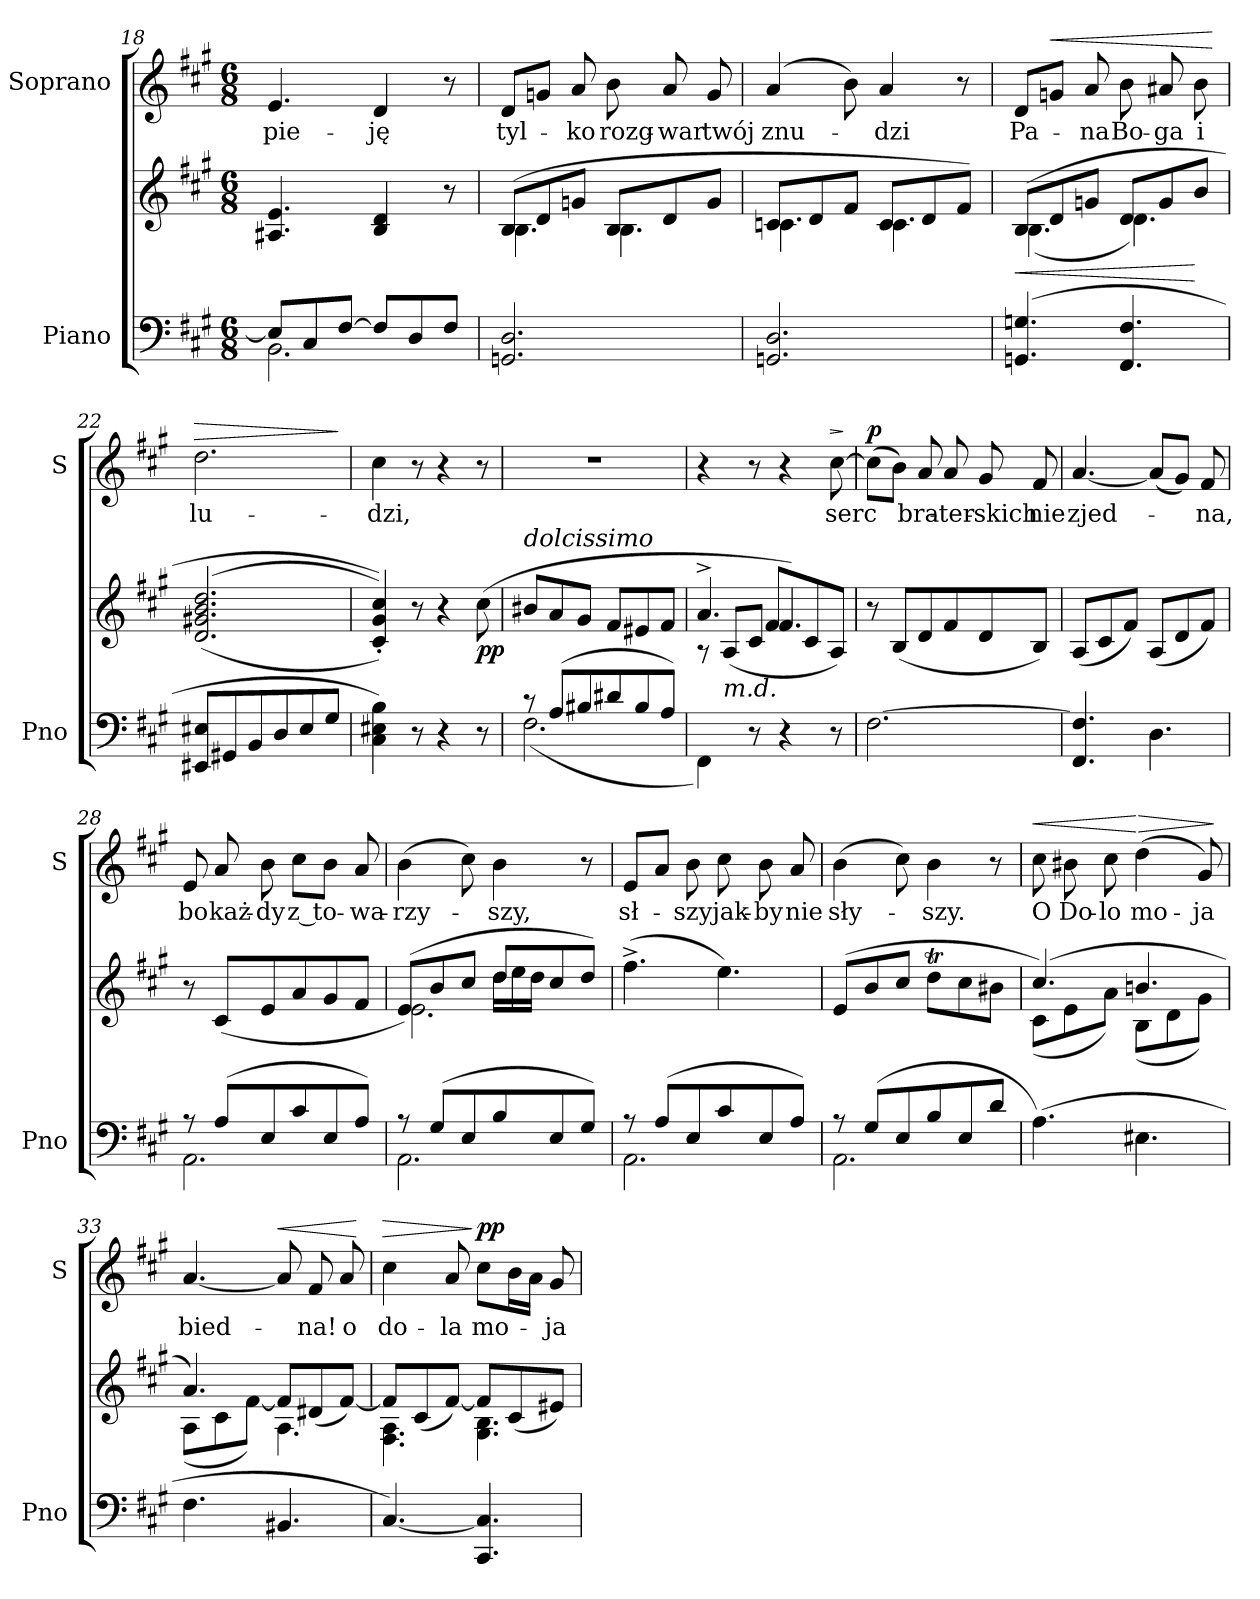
**kern	**kern	**dynam	**kern	**text	**dynam
*part2	*part2	*part2	*part1	*part1	*part1
*staff3	*staff2	*staff2/3	*staff1	*staff1	*staff1
*I"Piano	*	*	*I"Soprano	*	*
*I'Pno	*	*	*I'S	*	*
*clefF4	*clefG2	*	*clefG2	*	*
*k[f#c#g#]	*k[f#c#g#]	*	*k[f#c#g#]	*	*
*f#:	*f#:	*	*f#:	*	*
*M6/8	*M6/8	*	*M6/8	*	*
=18	=18	=18	=18	=18	=18
*^	*	*	*	*	*
8E/L]	2.BB\	4.A#X/ 4.e/	.	4.e/	pie-	.
8C#/	.	.	.	.	.	.
[8F#/J	.	.	.	.	.	.
8F#/L]	.	4B/ 4d/	.	4d/	-ję	.
8D/	.	.	.	.	.	.
8F#/J	.	8r	.	8r	.	.
*v	*v	*	*	*	*	*
=19	=19	=19	=19	=19	=19
*	*^	*	*	*	*
2.GGn/ 2.D/	(8B/L	4.B\	.	8d/L	tyl-	.
.	8d/	.	.	8gn/J	.	.
.	8gn/J	.	.	8a/	-ko	.
.	8B/L	4.B\	.	8b\	rozg-	.
.	8d/	.	.	8a/	-war	.
.	8g/J	.	.	8g/	twój	.
=20	=20	=20	=20	=20	=20	=20
2.GGn/ 2.D/	8cn/L	4.c\	.	(4a/	znu-	.
.	8d/	.	.	.	.	.
.	8f#/J	.	.	8b\)	.	.
.	8c/L	4.c\	.	4a/	-dzi	.
.	8d/	.	.	.	.	.
.	8f#/J)	.	.	8r	.	.
=21	=21	=21	=21	=21	=21	=21
(<4.GGn/ 4.Gn/	(8B/L	(4.B\	<	8d/L	Pa-	.
!	!	!	!	!	!	!LO:HP:a
.	8d/	.	.	8gn/J	.	<
.	8gn/J	.	.	8a/	-na	.
4.FF#/ 4.F#/	8d/L	4.d\)	.	8b\	Bo-	.
.	8g/	.	.	8a#X/	-ga	.
.	8b/J	.	[	8b\	i	.
*	*v	*v	*	*	*	*
.	.	.	.	.	[
=22	=22	=22	=22	=22	=22
!	!	!	!	!	!LO:HP:a
8EE#X/ 8E#X/L	(<(>2.d/ 2.g#X/ 2.b/ 2.dd/	.	2.dd\	lu-	>
8GG#X/	.	.	.	.	.
8BB/	.	.	.	.	.
8D/	.	.	.	.	.
8E#/	.	.	.	.	.
8G#/J	.	.	.	.	.
.	.	.	.	.	]
=23	=23	=23	=23	=23	=23
4C#\ 4E#X\ 4B\)	4c#'/ 4g#'/ 4cc#'/)))	.	4cc#\	-dzi,	.
8r	8r	.	8r	.	.
4r	4r	.	4r	.	.
!	!	!LO:DY:b	!	!	!
8r	(8cc#\	pp	8r	.	.
=24	=24	=24	=24	=24	=24
*^	*	*	*	*	*
!	!	!LO:TX:a:i:t=dolcissimo	!	!	!	!
8r	(2.F#\	8b#X/L	.	2.r	.	.
(<8A/L	.	8a/	.	.	.	.
8B#X/	.	8g#/J	.	.	.	.
8d#X/	.	8f#/L	.	.	.	.
8B#/	.	8e#X/	.	.	.	.
8A/J)	.	8f#/J	.	.	.	.
*v	*v	*	*	*	*	*
=25	=25	=25	=25	=25	=25
*	*^	*	*	*	*
4FF#\)	4.a^>/	8r	.	4r	.	.
!	!	!LO:TX:b:i:t=m.d.	!	!	!	!
.	.	(<8A/L	.	.	.	.
8r	.	8c#/J	.	8r	.	.
4r	4.f#/)	8f#/L	.	4r	.	.
.	.	8c#/	.	.	.	.
!	!	!	!	!	!	!LO:HP:a
8r	.	8A/J)	.	[8cc#\	serc	>
*	*v	*v	*	*	*	*
.	.	.	.	.	]
=26	=26	=26	=26	=26	=26
!	!	!	!	!	!LO:DY:a
[2.F#\	8r	.	(8cc#\L]	.	p
.	(8B/L	.	8b\J)	.	.
.	8d/	.	8a/	bra-	.
.	8f#/	.	8a/	-ter-	.
.	8d/	.	8g#/	-skich	.
.	8B/J)	.	8f#/	nie	.
=27	=27	=27	=27	=27	=27
4.FF#/ 4.F#]/	(8A/L	.	[4.a/	zjed-	.
.	8c#/	.	.	.	.
.	8f#/J)	.	.	.	.
4.D\	(8A/L	.	(8a/L]	.	.
.	8d/	.	8g#/J)	.	.
.	8f#/J)	.	8f#/	-na,	.
=28	=28	=28	=28	=28	=28
*^	*	*	*	*	*
8rA	2.AA\	8r	.	8e/	bo	.
(<8A/L	.	(8c#/L	.	8a/	każ-	.
8E/	.	8e/	.	8b\	-dy	.
8c#/	.	8a/	.	8cc#\L	z to-	.
8E/	.	8g#/	.	8b\J	.	.
8A/J)	.	8f#/J	.	8a/	-wa-	.
=29	=29	=29	=29	=29	=29	=29
*	*	*^	*	*	*	*
*	*	*	*^	*	*	*	*
8rA	2.AA\	(8e/L)	2.e\	4ryy	.	(4b\	-rzy-	.
(<8G#/L	.	8b/	.	.	.	.	.	.
8E/	.	8cc#/J	.	8ryy	.	8cc#\)	.	.
*	*	*	*	*Xtuplet	*	*	*	*
8B/	.	8dd/L	.	24dd\LL	.	4b\	-szy,	.
.	.	.	.	24ee\	.	.	.	.
.	.	.	.	24dd\JJ	.	.	.	.
8E/	.	8cc#/	.	8ryy	.	.	.	.
8G#/J)	.	8dd/J)	.	8ryy	.	8r	.	.
*	*	*v	*v	*v	*	*	*	*
=30	=30	=30	=30	=30	=30	=30
8rA	2.AA\	(4.ff#^\	.	8e/L	sł-	.
(<8A/L	.	.	.	8a/J	.	.
8E/	.	.	.	8b\	-szy	.
8c#/	.	4.ee\)	.	8cc#\	jak-	.
8E/	.	.	.	8b\	-by	.
8A/J)	.	.	.	8a/	nie	.
=31	=31	=31	=31	=31	=31	=31
8rA	2.AA\	(8e/L	.	(4b\	sły-	.
(<8G#/L	.	8b/	.	.	.	.
8E/	.	8cc#/J	.	8cc#\)	.	.
8B/	.	8ddT\L	.	4b\	-szy.	.
8E/	.	8cc#\	.	.	.	.
8d/J	.	8b#X\J	.	8r	.	.
*v	*v	*	*	*	*	*
=32	=32	=32	=32	=32	=32
*	*^	*	*	*	*
!	!	!	!	!	!	!LO:HP:a
(<4.A\)	(4.cc#/)	(>8c#\L	.	8cc#\	O	<
.	.	8e\	.	8b#X\	Do-	.
.	.	8a\J)	.	8cc#\	-lo	.
!	!	!	!	!	!	!LO:HP:n=1:a
4.E#X\	4.bn/	(>8B\L	.	(4dd\	mo-	[ >
.	.	8d\	.	.	.	.
.	.	8g#\J)	.	8g#/)	-ja	.
*	*v	*v	*	*	*	*
.	.	.	.	.	]
=33	=33	=33	=33	=33	=33
*	*^	*	*	*	*
4.F#\	4.a/)	(>8A\L	.	[4.a/	bied-	.
.	.	8c#\	.	.	.	.
.	.	[8f#\J)	.	.	.	.
!	!	!	!	!	!	!LO:HP:a
4.BB#X/	4.A\	8f#/L]	.	8a/]	.	<
.	.	(8d#X/	.	8f#/	-na!	.
.	.	[8f#/J)	.	8a/	o	.
*	*v	*v	*	*	*	*
.	.	.	.	.	[
=34	=34	=34	=34	=34	=34
*	*^	*	*	*	*
!	!	!	!	!	!	!LO:HP:a
[4.C#/)	4.F#\ 4.A\	8f#/L]	.	4cc#\	do-	>
.	.	(8c#/	.	.	.	.
.	.	[8f#/J)	.	8a/	-la	.
!	!	!	!	!	!	!LO:DY:n=1:a
4.CC#/ 4.C#]/	4.G#\ 4.B\	8f#/L]	.	8cc#\L	mo-	] pp
.	.	(8c#/	.	16b\L	.	.
.	.	.	.	16a\JJ	.	.
.	.	8e#X/J)	.	8g#/	-ja	.
*	*v	*v	*	*	*	*
=	=	=	=	=	=
*-	*-	*-	*-	*-	*-
